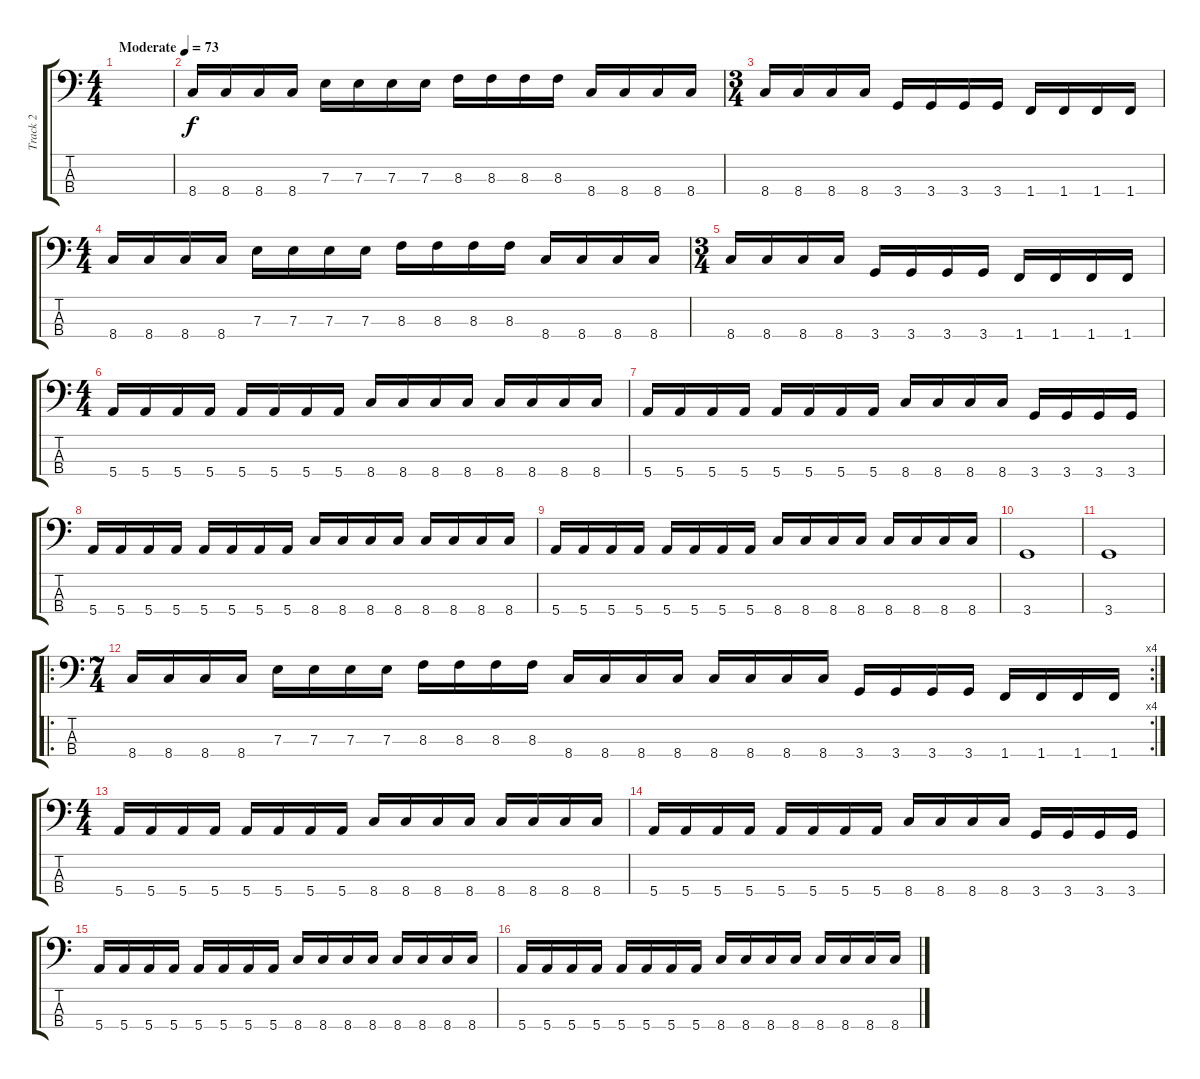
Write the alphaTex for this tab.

\track ("Track 2" "Track 2") {instrument electricbassfinger}
\staff {score tabs}
\tuning (G2 D2 A1 E1) {hide}
\ts (4 4)
\tempo (73 "Moderate")
\clef f4
\ks c
|
8.4.16 8.4.16 8.4.16 8.4.16 7.3.16 7.3.16 7.3.16 7.3.16 8.3.16 8.3.16 8.3.16 8.3.16 8.4.16 8.4.16 8.4.16 8.4.16 |
\ts (3 4)
8.4.16 8.4.16 8.4.16 8.4.16 3.4.16 3.4.16 3.4.16 3.4.16 1.4.16 1.4.16 1.4.16 1.4.16 |
\ts (4 4)
8.4.16 8.4.16 8.4.16 8.4.16 7.3.16 7.3.16 7.3.16 7.3.16 8.3.16 8.3.16 8.3.16 8.3.16 8.4.16 8.4.16 8.4.16 8.4.16 |
\ts (3 4)
8.4.16 8.4.16 8.4.16 8.4.16 3.4.16 3.4.16 3.4.16 3.4.16 1.4.16 1.4.16 1.4.16 1.4.16 |
\ts (4 4)
5.4.16 5.4.16 5.4.16 5.4.16 5.4.16 5.4.16 5.4.16 5.4.16 8.4.16 8.4.16 8.4.16 8.4.16 8.4.16 8.4.16 8.4.16 8.4.16 |
5.4.16{volume 16} 5.4.16 5.4.16 5.4.16 5.4.16 5.4.16 5.4.16 5.4.16 8.4.16 8.4.16 8.4.16 8.4.16 3.4.16 3.4.16 3.4.16 3.4.16 |
5.4.16 5.4.16 5.4.16 5.4.16 5.4.16 5.4.16 5.4.16 5.4.16 8.4.16 8.4.16 8.4.16 8.4.16 8.4.16 8.4.16 8.4.16 8.4.16 |
5.4.16 5.4.16 5.4.16 5.4.16 5.4.16 5.4.16 5.4.16 5.4.16 8.4.16 8.4.16 8.4.16 8.4.16 8.4.16 8.4.16 8.4.16 8.4.16 |
3.4.1 |
3.4.1 |
\ro
\rc 4
\ts (7 4)
8.4.16{volume 10} 8.4.16 8.4.16 8.4.16 7.3.16 7.3.16 7.3.16 7.3.16 8.3.16 8.3.16 8.3.16 8.3.16 8.4.16 8.4.16 8.4.16 8.4.16 8.4.16 8.4.16 8.4.16 8.4.16 3.4.16 3.4.16 3.4.16 3.4.16 1.4.16 1.4.16 1.4.16 1.4.16 |
\ts (4 4)
5.4.16{volume 16} 5.4.16 5.4.16 5.4.16 5.4.16 5.4.16 5.4.16 5.4.16 8.4.16 8.4.16 8.4.16 8.4.16 8.4.16 8.4.16 8.4.16 8.4.16 |
5.4.16{volume 16} 5.4.16 5.4.16 5.4.16 5.4.16 5.4.16 5.4.16 5.4.16 8.4.16 8.4.16 8.4.16 8.4.16 3.4.16 3.4.16 3.4.16 3.4.16 |
5.4.16 5.4.16 5.4.16 5.4.16 5.4.16 5.4.16 5.4.16 5.4.16 8.4.16 8.4.16 8.4.16 8.4.16 8.4.16 8.4.16 8.4.16 8.4.16 |
5.4.16 5.4.16 5.4.16 5.4.16 5.4.16 5.4.16 5.4.16 5.4.16 8.4.16 8.4.16 8.4.16 8.4.16 8.4.16 8.4.16 8.4.16 8.4.16
